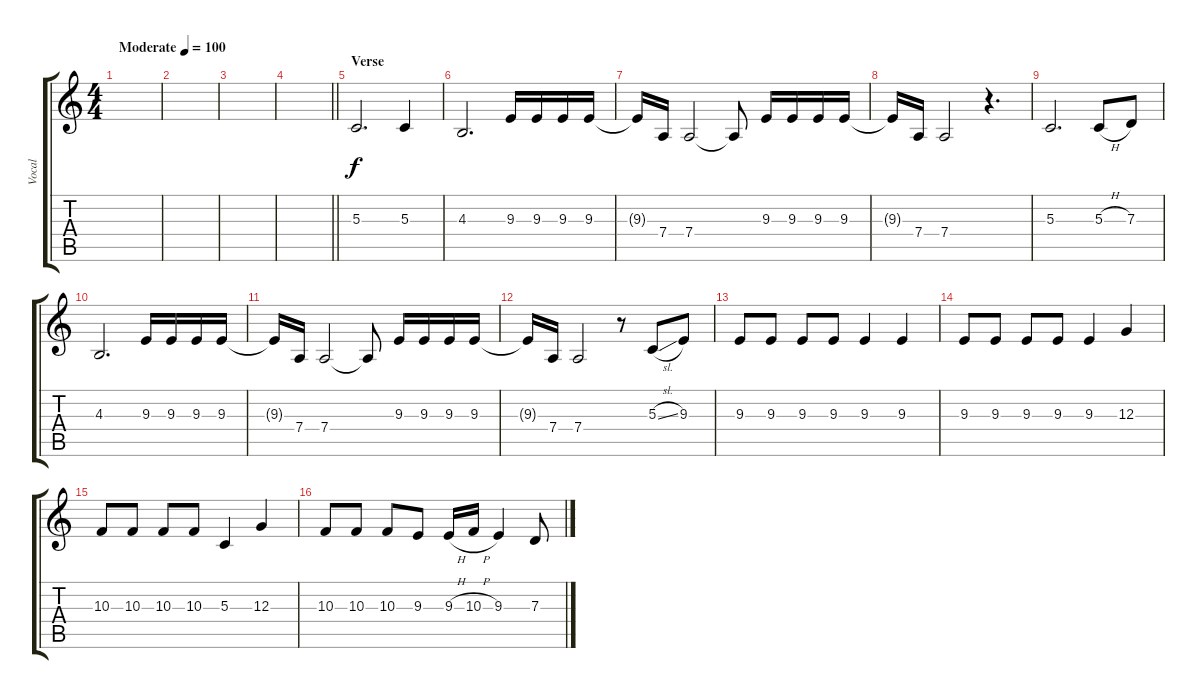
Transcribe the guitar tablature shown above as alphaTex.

\track ("Vocal" "Vocal") {instrument altosax}
\staff {score tabs}
\tuning (E4 B3 G3 D3 A2 E2) {hide}
\ts (4 4)
\tempo (100 "Moderate")
\clef g2
\ks c
|
|
|
\barLineRight lightlight
|
\section ("" "Verse")
5.3.2{d} 5.3.4 |
4.3.2{d} 9.3.16 9.3.16 9.3.16 9.3.16 |
9.3{t}.16 7.4.16 7.4.2 7.4{t}.8 9.3.16 9.3.16 9.3.16 9.3.16 |
9.3{t}.16 7.4.16 7.4.2 r.4{d} |
5.3.2{d} 5.3{h}.8 7.3.8 |
4.3.2{d} 9.3.16 9.3.16 9.3.16 9.3.16 |
9.3{t}.16 7.4.16 7.4.2 7.4{t}.8 9.3.16 9.3.16 9.3.16 9.3.16 |
9.3{t}.16 7.4.16 7.4.2 r.8 5.3{sl}.8 9.3.8 |
9.3.8 9.3.8 9.3.8 9.3.8 9.3.4 9.3.4 |
9.3.8 9.3.8 9.3.8 9.3.8 9.3.4 12.3.4 |
10.3.8 10.3.8 10.3.8 10.3.8 5.3.4 12.3.4 |
10.3.8 10.3.8 10.3.8 9.3.8 9.3{h}.16 10.3{h}.16 9.3.4 7.3.8
